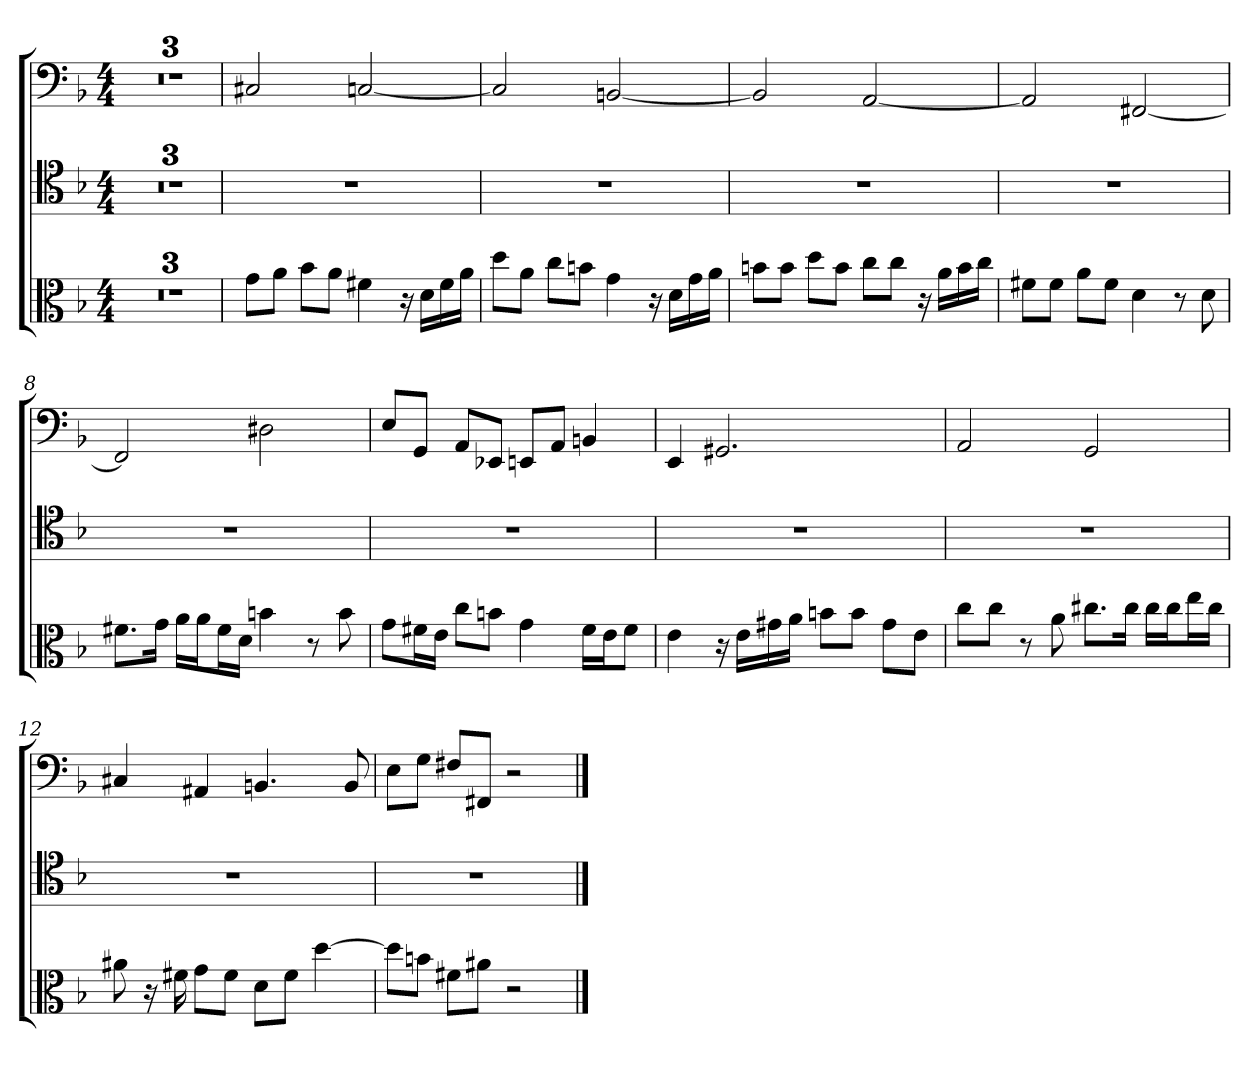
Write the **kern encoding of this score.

**kern	**kern	**kern
*part3	*part2	*part1
*staff3	*staff2	*staff1
*clefC3	*clefC4	*clefF4
*k[b-]	*k[b-]	*k[b-]
*d:	*d:	*d:
*M4/4	*M4/4	*M4/4
=1	=1	=1
1r	1r	1r
=2	=2	=2
1r	1r	1r
=3	=3	=3
1r	1r	1r
=4	=4	=4
8g\L	1r	2C#X
8a\J	.	.
8b-\L	.	.
8a\J	.	.
4f#X	.	[2Cn
16r	.	.
16d\LL	.	.
16f#\	.	.
16a\JJ	.	.
=5	=5	=5
8dd\L	1r	2C]
8a\J	.	.
8cc\L	.	.
8bn\J	.	.
4g	.	[2BBn
16r	.	.
16d\LL	.	.
16g\	.	.
16a\JJ	.	.
=6	=6	=6
8bn\L	1r	2BB]
8b\J	.	.
8dd\L	.	.
8b\J	.	.
8cc\L	.	[2AA
8cc\J	.	.
16r	.	.
16a\LL	.	.
16b\	.	.
16cc\JJ	.	.
=7	=7	=7
8f#X\L	1r	2AA]
8f#\J	.	.
8a\L	.	.
8f#\J	.	.
4d	.	[2FF#X
8r	.	.
8d	.	.
=8	=8	=8
8.f#X\L	1r	2FF#]
16g\Jk	.	.
16a\LL	.	.
16a\J	.	.
16f#\L	.	.
16d\JJ	.	.
4bn	.	2D#X
8r	.	.
8b	.	.
=9	=9	=9
8g\L	1r	8E/L
16f#X\L	.	8GG/J
16e\JJ	.	.
8cc\L	.	8AA/L
8bn\J	.	8EE-X/J
4g	.	8EEn/L
.	.	8AA/J
16f#\LL	.	4BBn
16e\J	.	.
8f#\J	.	.
=10	=10	=10
4e	1r	4EE
16r	.	2.GG#X
16e\LL	.	.
16g#X\	.	.
16a\JJ	.	.
8bn\L	.	.
8b\J	.	.
8g#\L	.	.
8e\J	.	.
=11	=11	=11
8cc\L	1r	2AA
8cc\J	.	.
8r	.	.
8a	.	.
8.cc#X\L	.	2GG
16cc#\Jk	.	.
16cc#\LL	.	.
16cc#\J	.	.
16ee\L	.	.
16cc#\JJ	.	.
=12	=12	=12
8a#X	1r	4C#X
16r	.	.
16f#X	.	.
8g\L	.	4AA#X
8f#\J	.	.
8d\L	.	4.BBn
8f#\J	.	.
[4dd	.	.
.	.	8BB
=13	=13	=13
8dd\L]	1r	8E\L
8bn\J	.	8G\J
8f#X\L	.	8F#X/L
8a#X\J	.	8FF#X/J
2r	.	2r
==	==	==
*-	*-	*-
